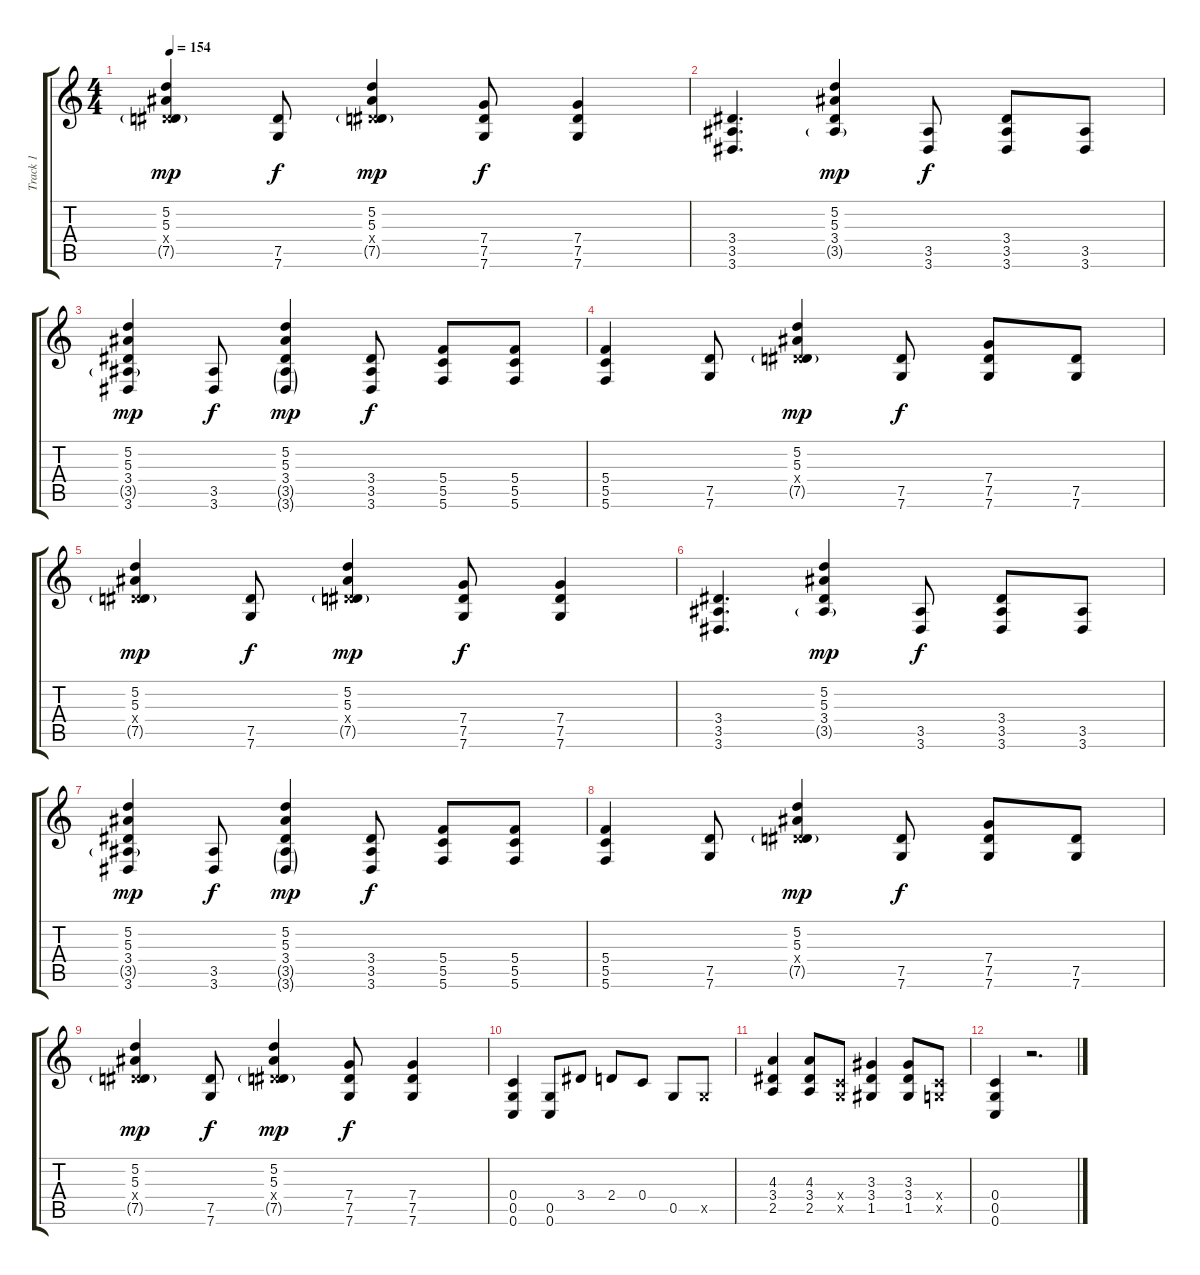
\track ("Track 1" "Track 1") {instrument distortionguitar}
\staff {score tabs}
\tuning (D4 A3 F3 C3 G2 C2) {hide}
\ts (4 4)
\tempo 154
\clef g2
\ks c
(5.2 5.3 3.4{x} 7.5{g}).4{dy mp} (7.5 7.6).8{dy f} (5.2 5.3 3.4{x} 7.5{g}).4{dy mp} (7.4 7.5 7.6).8{dy f} (7.4 7.5 7.6).4 |
(3.4 3.5 3.6).4{d} (5.2 5.3 3.4 3.5{g}).4{dy mp} (3.5 3.6).8{dy f} (3.4 3.5 3.6).8 (3.5 3.6).8 |
(5.2 5.3 3.4 3.5{g} 3.6).4{dy mp} (3.5 3.6).8{dy f} (5.2 5.3 3.4 3.5{g} 3.6{g}).4{dy mp} (3.4 3.5 3.6).8{dy f} (5.4 5.5 5.6).8 (5.4 5.5 5.6).8 |
(5.4 5.5 5.6).4 (7.5 7.6).8 (5.2 5.3 3.4{x} 7.5{g}).4{dy mp} (7.5 7.6).8{dy f} (7.4 7.5 7.6).8 (7.5 7.6).8 |
(5.2 5.3 3.4{x} 7.5{g}).4{dy mp} (7.5 7.6).8{dy f} (5.2 5.3 3.4{x} 7.5{g}).4{dy mp} (7.4 7.5 7.6).8{dy f} (7.4 7.5 7.6).4 |
(3.4 3.5 3.6).4{d} (5.2 5.3 3.4 3.5{g}).4{dy mp} (3.5 3.6).8{dy f} (3.4 3.5 3.6).8 (3.5 3.6).8 |
(5.2 5.3 3.4 3.5{g} 3.6).4{dy mp} (3.5 3.6).8{dy f} (5.2 5.3 3.4 3.5{g} 3.6{g}).4{dy mp} (3.4 3.5 3.6).8{dy f} (5.4 5.5 5.6).8 (5.4 5.5 5.6).8 |
(5.4 5.5 5.6).4 (7.5 7.6).8 (5.2 5.3 3.4{x} 7.5{g}).4{dy mp} (7.5 7.6).8{dy f} (7.4 7.5 7.6).8 (7.5 7.6).8 |
(5.2 5.3 3.4{x} 7.5{g}).4{dy mp} (7.5 7.6).8{dy f} (5.2 5.3 3.4{x} 7.5{g}).4{dy mp} (7.4 7.5 7.6).8{dy f} (7.4 7.5 7.6).4 |
(0.4 0.5 0.6).4 (0.5 0.6).8 3.4.8 2.4.8 0.4.8 0.5.8 0.5{x}.8 |
(4.3 3.4 2.5).4 (4.3 3.4 2.5).8 (0.4{x} 0.5{x}).8 (3.3 3.4 1.5).4 (3.3 3.4 1.5).8 (0.4{x} 0.5{x}).8 |
(0.4 0.5 0.6).4 r.2{d}
